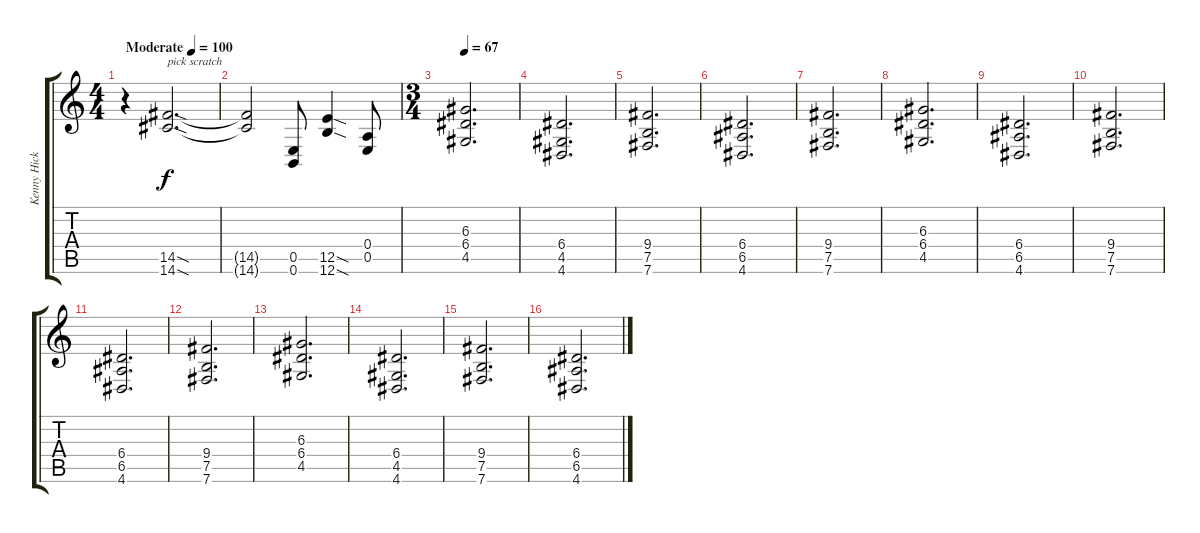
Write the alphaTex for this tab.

\track ("Kenny Hickey" "Kenny Hick") {instrument distortionguitar}
\staff {score tabs}
\tuning (B3 Gb3 D3 A2 E2 B1) {hide}
\ts (4 4)
\tempo (100 "Moderate")
\clef g2
\ks c
r.4{dy f instrument distortionguitar} (14.5{sod} 14.6{sod}).2{d txt "pick scratch "} |
(14.5{t} 14.6{t}).2 (0.5 0.6).8 (12.5{sod} 12.6{sod}).4 (0.4 0.5).8 |
\ts (3 4)
\tempo 67
(6.3 6.4 4.5).2{d} |
(6.4 4.5 4.6).2{d} |
(9.4 7.5 7.6).2{d} |
(6.4 6.5 4.6).2{d} |
(9.4 7.5 7.6).2{d} |
(6.3 6.4 4.5).2{d} |
(6.4 6.5 4.6).2{d} |
(9.4 7.5 7.6).2{d} |
(6.4 6.5 4.6).2{d} |
(9.4 7.5 7.6).2{d} |
(6.3 6.4 4.5).2{d} |
(6.4 4.5 4.6).2{d} |
(9.4 7.5 7.6).2{d} |
(6.4 6.5 4.6).2{d}
